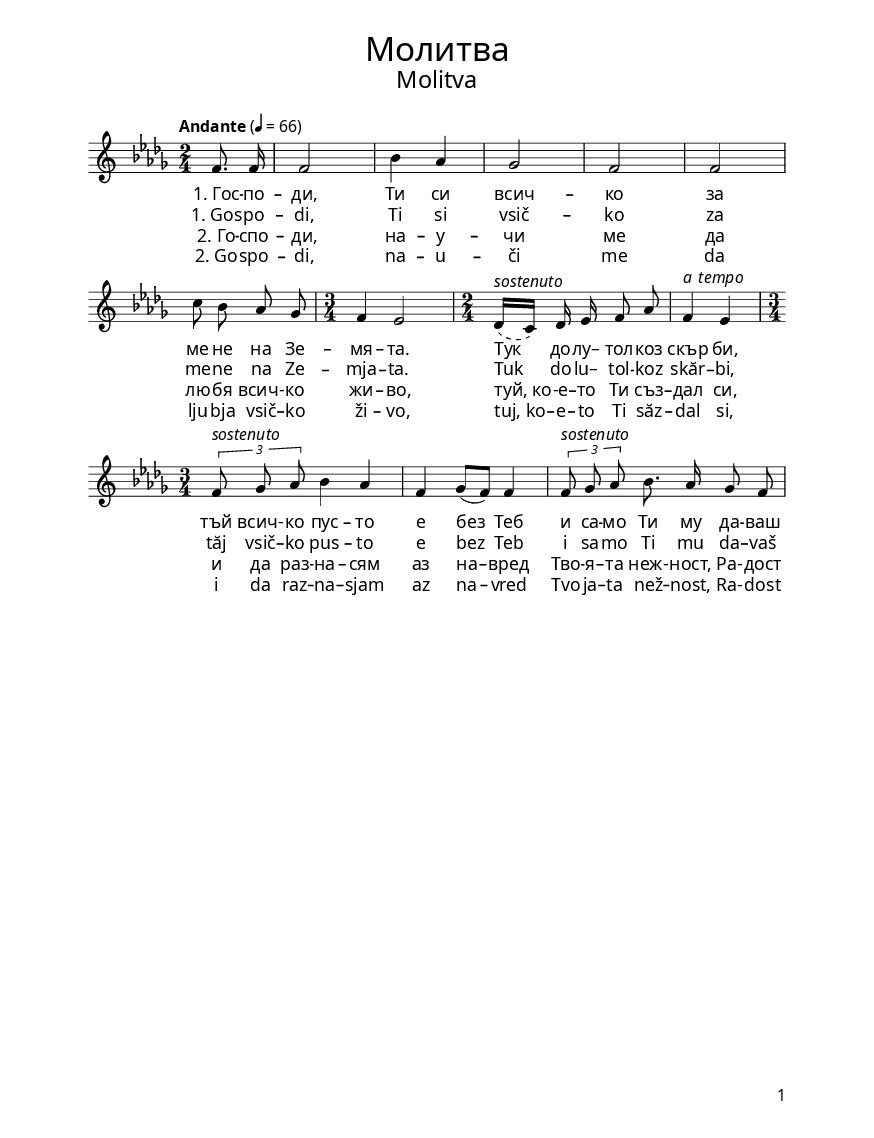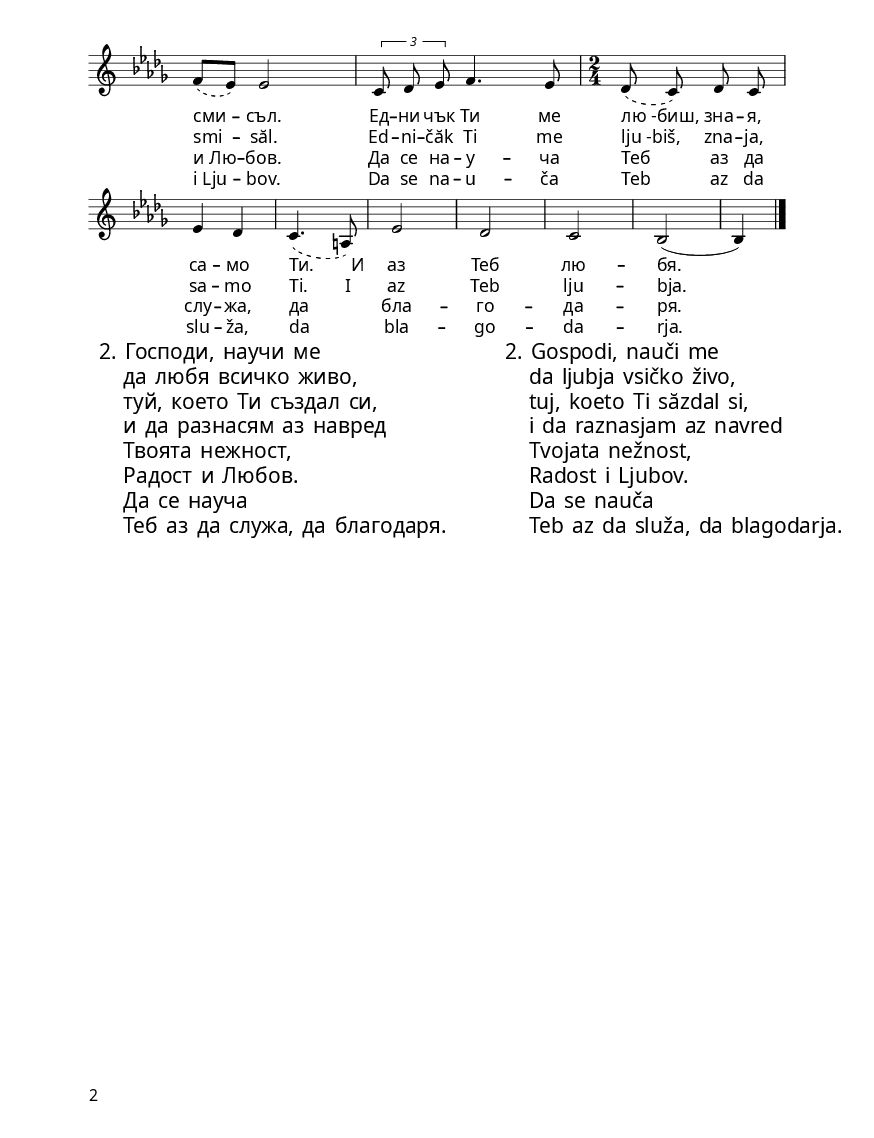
\version "2.24.1"

% include paper part and global functions
\include "include/globals.ily"

\bookpart {
  \label #'ref179
  \tocItem \markup "Молитва (Господи, Ти Си) – Molitva (Gospodi, Ti Si) "
  \include "include/bookpart-paper.ily"
  \score {
    \include "include/score-layout.ily"

    \new Voice \absolute {
      \clef treble
      \key bes \minor
      \time 2/4
      \tempoFunc "Andante" 4 "66"
      \autoBeamOff
      \partial 4
      f'8.  f'16 | % 2
      f'2 | % 3
      bes'4  as'4 | % 4
      ges'2 | % 5
      f'2 | % 6
      f'2 \break | % 7
      c''8  bes'8  as'8  ges'8 | % 8
      \time 3/4  | % 8
      f'4  es'2 | % 9
      \time 2/4  | % 9

      \slurDashed  des'16^\markup { \italic {sostenuto} }  [(
      c'16 )] \slurSolid
      des'16  es'16
      f'8  as'8 |
      f'4 ^\markup{ \italic {a tempo} }  es'4 \break | % 11
      \time 3/4  | % 11
      \times 2/3  {
        f'8 ^\markup{ \italic {sostenuto} }  ges'8
        as'8
      }
      bes'4  as'4 | % 12
      f'4  ges'8 ( [  f'8 ) ]  f'4 | % 13
      \times 2/3  {
        f'8 ^\markup{ \italic {sostenuto} }  ges'8
        as'8
      }
      bes'8.  as'16  ges'8  f'8 \break | % 14
      \slurDashed  f'8 ( [ \slurSolid  es'8 ) ]  es'2
      | % 15

      \times 2/3  {
        c'8  des'8  es'8
      }
      f'4.  es'8 | % 16
      \time 2/4  | % 16
      \slurDashed  des'8 (  \slurSolid  c'8 )
      des'8  c'8 \break | % 17
      es'4  des'4 | % 18
      \slurDashed  c'4. ( \slurSolid  a8 ) | % 19
      es'2 |
      des'2 | % 21
      c'2 | % 22
      bes2 ( | bes4 ) \bar "|."
    }

    \addlyrics {
      "1. Гос" -- по -- ди, Ти си всич -- ко
      за ме -- не на Зе -- мя -- та. Тук
      до -- лу– тол -- коз скър --
      би, тъй "всич-" -- ко пус -- то е
      без  Теб и са -- мо Ти му да
      -- ваш сми -- съл. Ед -- ни -- чък
      Ти ме лю_-биш, зна -- я, са -- мо
      "Ти.        И" аз Теб лю -- бя.}
      \addlyrics {
        "1. Gos" -- po -- di, Ti si vsič -- ko
        za me -- ne na Ze -- mja -- ta. Tuk
        do -- lu– tol -- koz skăr --
        bi, tăj vsič -- ko pus -- to e
        bez  Teb i sa -- mo Ti mu da
        -- vaš smi -- săl. Ed -- ni -- čăk
        Ti me lju_-biš, zna -- ja, sa -- mo
        "Ti.        I" az Teb lju -- bja.}

        \addlyrics {

          "2. Го" -- спо -- ди, на -- у -- чи ме
          да лю -- бя "всич-" -- ко жи -- во,
          туй,_ко -- "-е" -- то Ти съз -- дал си,
          и да раз -- на -- сям аз на -- вред
          Тво -- я -- та "неж-" -- ност,
          "Ра-" -- дост и_Лю -- бов.
          Да се на -- у -- ча
          Теб  аз да слу -- жа, да  бла -- го --  да -- ря.

        }

        \addlyrics {

          "2. Go" -- spo -- di, na -- u -- či me
          da lju -- bja vsič -- ko ži -- vo,
          tuj,_ko -- e -- to Ti săz -- dal si,
          i da raz -- na -- sjam az na -- vred
          Tvo -- ja -- ta než -- nost,
          "Ra-" -- dost i_Lju -- bov.
          Da se na -- u -- ča
          Teb  az da slu -- ža, da  bla -- go --  da -- rja.

        }



        \header {
          title = \titleFunc "Молитва" "Molitva"
        }

        \midi{}

      } % score

      \markup \fontsize #bgCoupletFontSize {
        \hspace #1
        \override #`(baseline-skip . ,bgCoupletBaselineSkip)
        \column {
          \line {   2. Господи, научи ме}
          \line {   "   " да любя всичко живо,}
          \line {   "   " туй, което Ти създал си,}
          \line {   "   "  и да разнасям аз навред}
          \line {   "   "   Твоята нежност,}
          \line {   "   " Радост и Любов. }
          \line {   "   "  Да се науча}
          \line {   "   "  Теб  аз да служа, да  благодаря.}

        }

        \hspace #5
        \override #`(baseline-skip . ,bgCoupletBaselineSkip)
        \column {
          \line {   2. Gospodi, nauči me}
          \line {   "   " da ljubja vsičko živo,}
          \line {   "   " tuj, koeto Ti săzdal si,}
          \line {   "   "  i da raznasjam az navred}
          \line {   "   "   Tvojata nežnost,}
          \line {   "   " Radost i Ljubov. }
          \line {   "   "  Da se nauča}
          \line {   "   "  Teb  az da služa, da  blagodarja.}

        } %column
      } % markup
    \pageBreak

      % include foreign translation(s) of the song
      \version "2.24.0"

\markup \fill-line { \fontsize #deTitleFontSize "Gebet" }
\markup \null
\markup \null
\markup \fontsize #deCoupletFontSize {
  \hspace #16
  \override #`(baseline-skip . ,deCoupletBaselineSkip)

  \column {
    \line { 1. Herr, du bist alles für mich,}

    \line { "   "hier unten – so viel Trauer,}

    \line { "   "alles ist so öde ohne Dich}

    \line { "   "und nur Du verleihst ihm Bedeutung.}

    \line { "   "Einzig Du liebst mich,}

    \line { "   "ich weiß, nur Du.}

    \line { "   "Ich liebe dich. }

    \line { " " }

    \line { 2. Herr, lehre mich,}

    \line { "   "alles Lebendige zu lieben,}

    \line { "   "das, was du geschaffen hast,}

    \line { "   "und dass ich überall deine Zartheit,}

    \line { "   "Freude und Liebe verbreite.}

    \line { "   "Möge ich lernen, }

    \line { "   "Dir zu dienen,}

    \line { "   "zu danken. }

  }
}

    } % bookpart

    % Più mosso
    %
